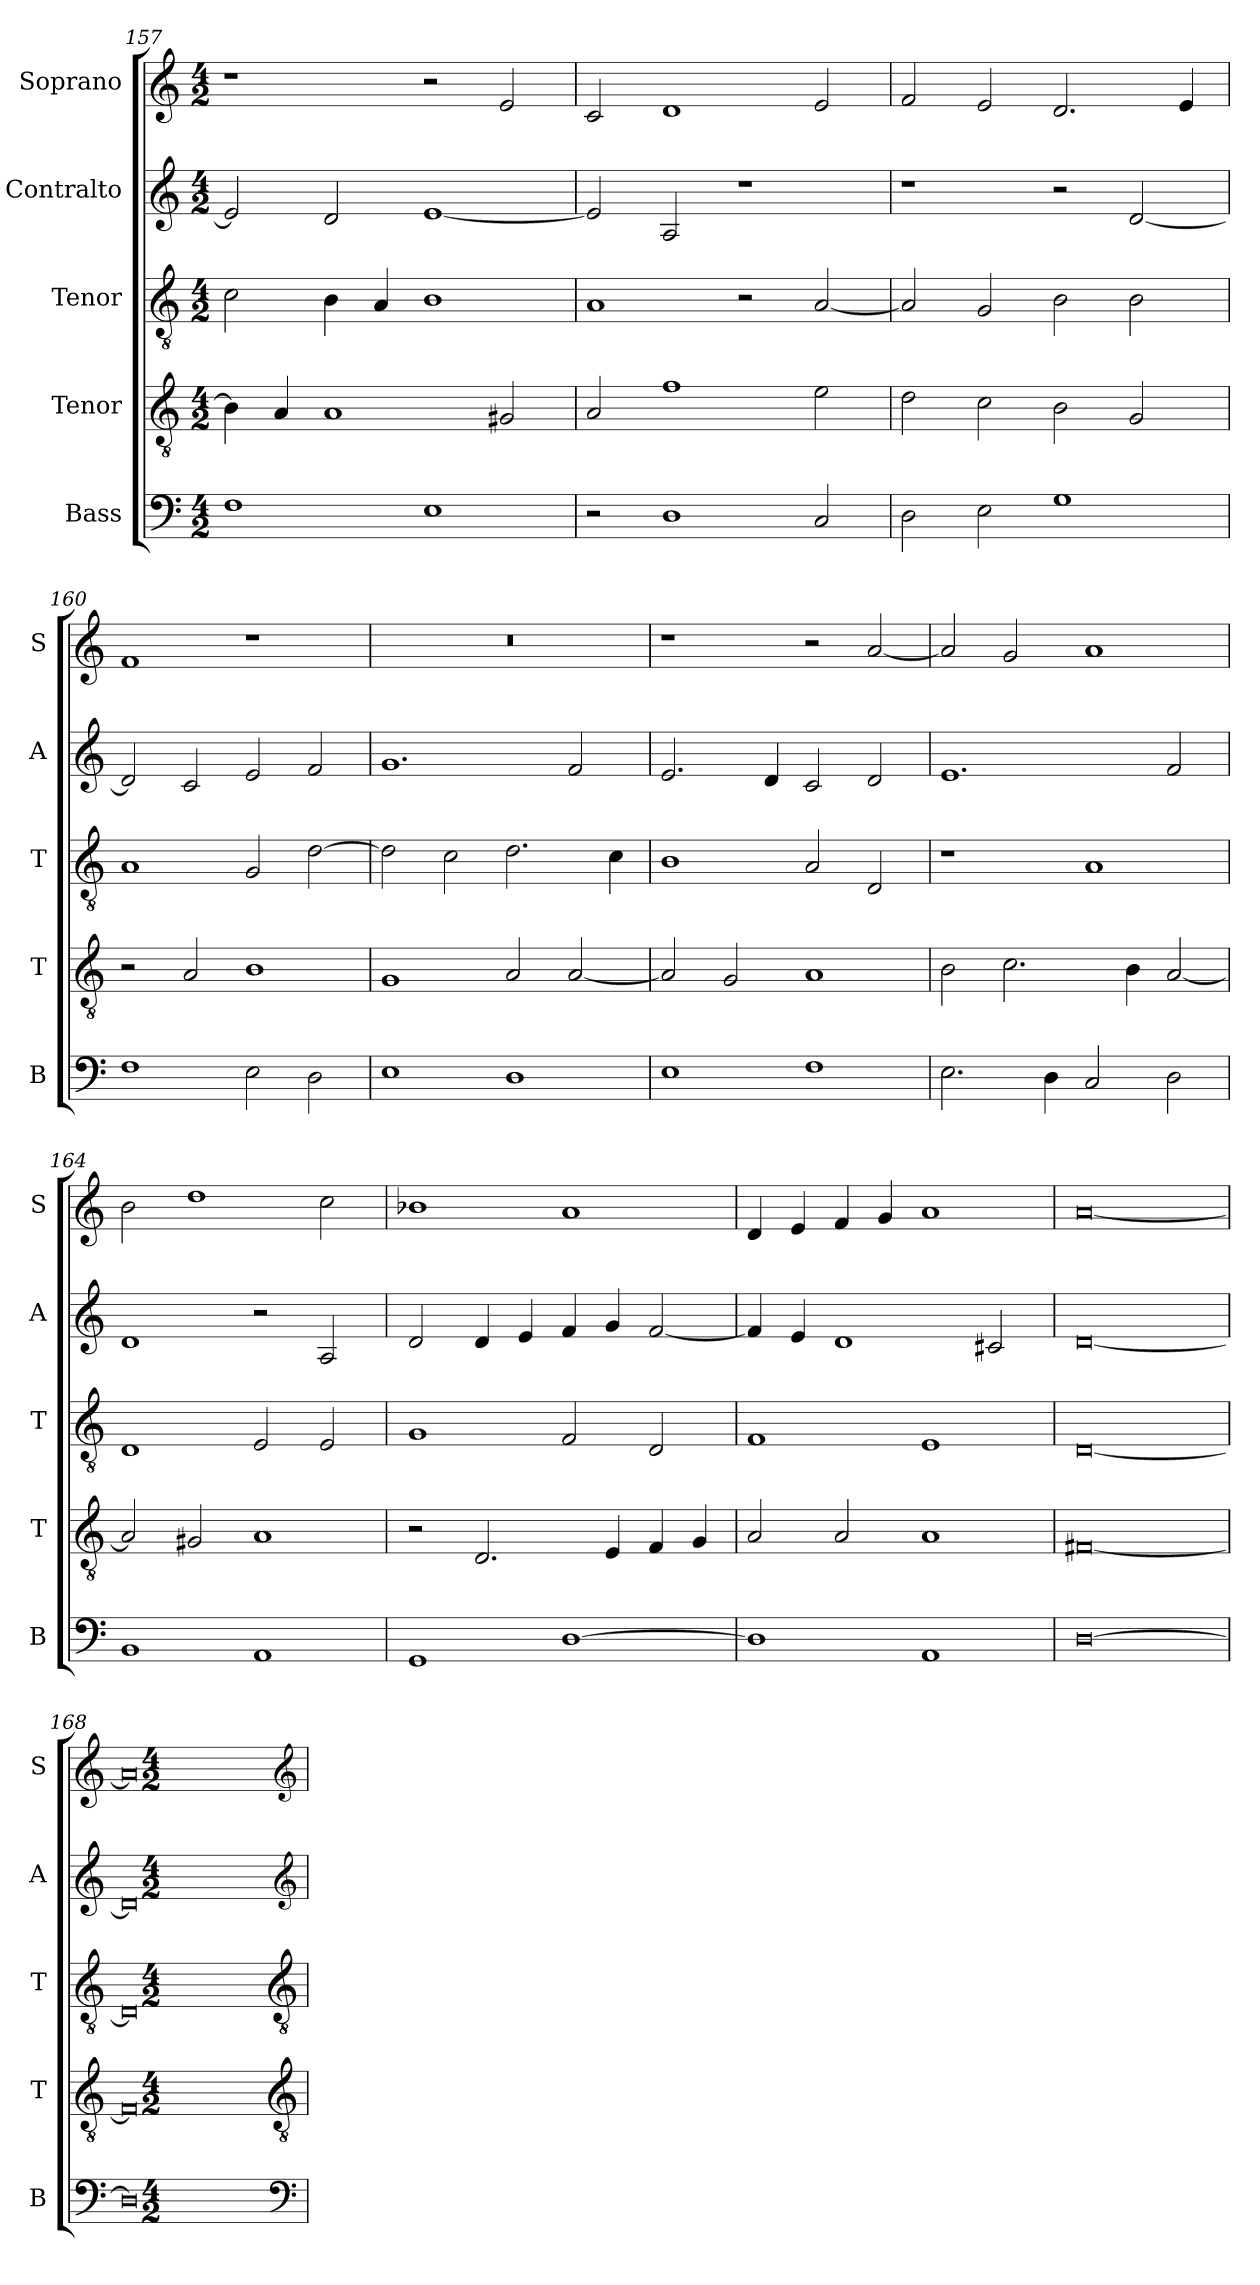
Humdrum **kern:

**kern	**kern	**kern	**kern	**kern
*part5	*part4	*part3	*part2	*part1
*staff5	*staff4	*staff3	*staff2	*staff1
*I"Bass	*I"Tenor	*I"Tenor	*I"Contralto	*I"Soprano
*I'B	*I'T	*I'T	*I'A	*I'S
*clefF4	*clefGv2	*clefGv2	*clefG2	*clefG2
*k[]	*k[]	*k[]	*k[]	*k[]
*D:dor	*D:dor	*D:dor	*D:dor	*D:dor
*M4/2	*M4/2	*M4/2	*M4/2	*M4/2
=157	=157	=157	=157	=157
1F	4B]	2c	2e]	1r
.	4A	.	.	.
.	1A	4B	2d	.
.	.	4A	.	.
1E	.	1B	[1e	2r
.	2G#X	.	.	2e
=158	=158	=158	=158	=158
2r	2A	1A	2e]	2c
1D	1f	.	2A	1d
.	.	2r	1r	.
2C	2e	[2A	.	2e
=159	=159	=159	=159	=159
2D	2d	2A]	1r	2f
2E	2c	2G	.	2e
1G	2B	2B	2r	2.d
.	2G	2B	[2d	.
.	.	.	.	4e
=160	=160	=160	=160	=160
1F	2r	1A	2d]	1f
.	2A	.	2c	.
2E	1B	2G	2e	1r
2D	.	[2d	2f	.
=161	=161	=161	=161	=161
1E	1G	2d]	1.g	0r
.	.	2c	.	.
1D	2A	2.d	.	.
.	[2A	.	2f	.
.	.	4c	.	.
=162	=162	=162	=162	=162
1E	2A]	1B	2.e	1r
.	2G	.	.	.
.	.	.	4d	.
1F	1A	2A	2c	2r
.	.	2D	2d	[2a
=163	=163	=163	=163	=163
2.E	2B	1r	1.e	2a]
.	2.c	.	.	2g
4D	.	.	.	.
2C	.	1A	.	1a
.	4B	.	.	.
2D	[2A	.	2f	.
=164	=164	=164	=164	=164
1BB	2A]	1D	1d	2b
.	2G#X	.	.	1dd
1AA	1A	2E	2r	.
.	.	2E	2A	2cc
=165	=165	=165	=165	=165
1GG	2r	1G	2d	1b-X
.	2.D	.	4d	.
.	.	.	4e	.
[1D	.	2F	4f	1a
.	4E	.	4g	.
.	4F	2D	[2f	.
.	4G	.	.	.
=166	=166	=166	=166	=166
1D]	2A	1F	4f]	4d
.	.	.	4e	4e
.	2A	.	1d	4f
.	.	.	.	4g
1AA	1A	1E	.	1a
.	.	.	2c#X	.
=167	=167	=167	=167	=167
[0D	[0F#X	[0D	[0d	[0a
=168	=168	=168	=168	=168
0D]	0F#]	0D]	0d]	0a]
*clefF4	*clefGv2	*clefGv2	*clefG2	*clefG2
*k[]	*k[]	*k[]	*k[]	*k[]
*D:dor	*D:dor	*D:dor	*D:dor	*D:dor
*M4/2	*M4/2	*M4/2	*M4/2	*M4/2
=	=	=	=	=
*-	*-	*-	*-	*-
